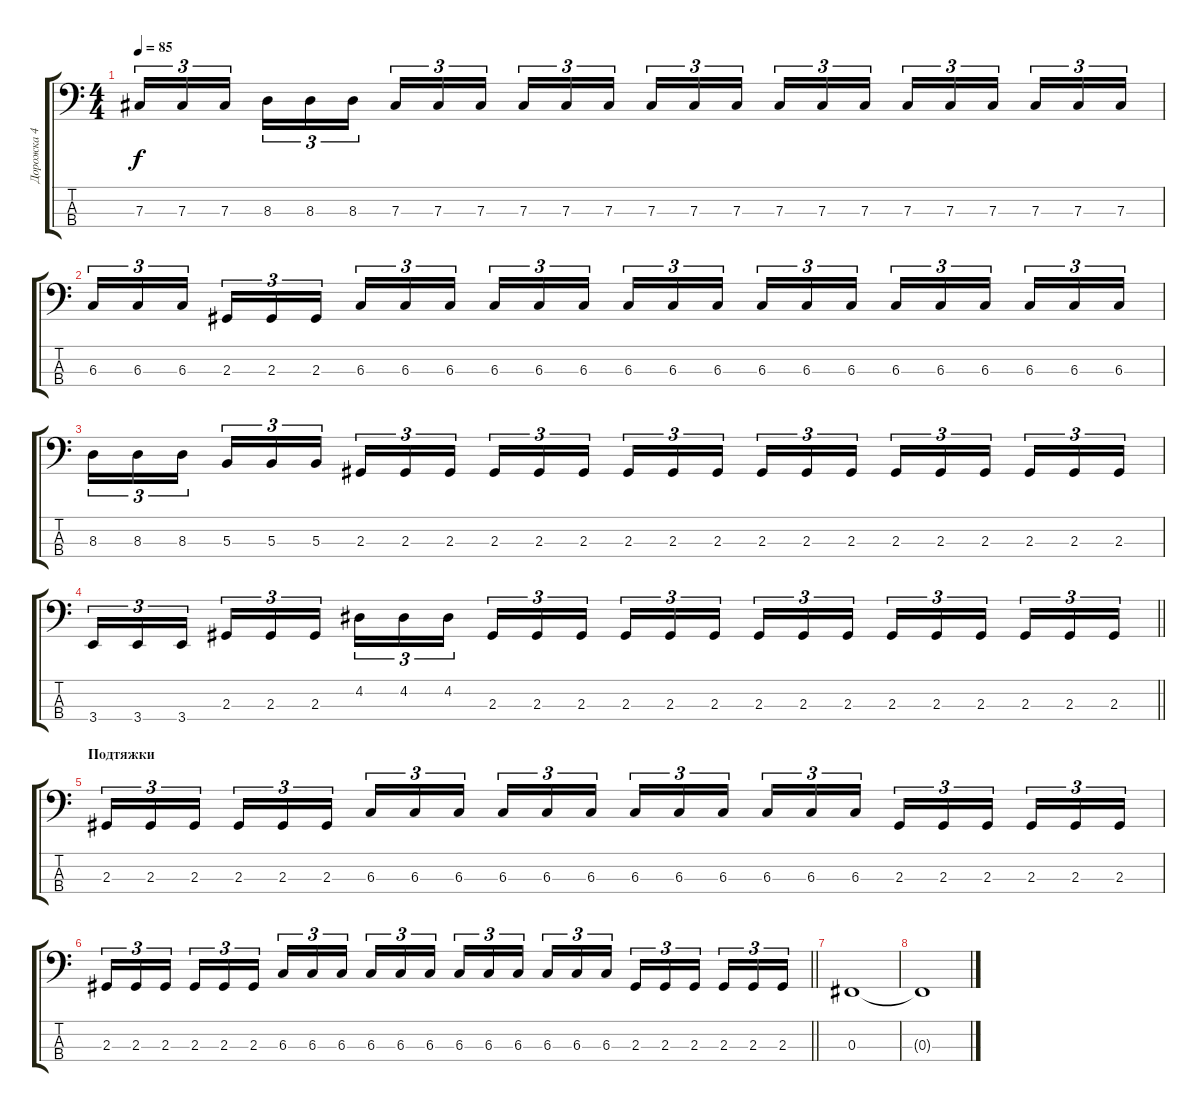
\track ("Дорожка 4" "Дорожка 4") {instrument electricbassfinger}
\staff {score tabs}
\tuning (E2 B1 Gb1 Db1) {hide}
\ts (4 4)
\tempo 85
\clef f4
\ks c
7.3.16{tu (3 2) dy f} 7.3.16{tu (3 2)} 7.3.16{tu (3 2) beam splitsecondary} 8.3.16{tu (3 2)} 8.3.16{tu (3 2)} 8.3.16{tu (3 2)} 7.3.16{tu (3 2)} 7.3.16{tu (3 2)} 7.3.16{tu (3 2) beam splitsecondary} 7.3.16{tu (3 2)} 7.3.16{tu (3 2)} 7.3.16{tu (3 2)} 7.3.16{tu (3 2)} 7.3.16{tu (3 2)} 7.3.16{tu (3 2) beam splitsecondary} 7.3.16{tu (3 2)} 7.3.16{tu (3 2)} 7.3.16{tu (3 2)} 7.3.16{tu (3 2)} 7.3.16{tu (3 2)} 7.3.16{tu (3 2) beam splitsecondary} 7.3.16{tu (3 2)} 7.3.16{tu (3 2)} 7.3.16{tu (3 2)} |
6.3.16{tu (3 2)} 6.3.16{tu (3 2)} 6.3.16{tu (3 2) beam splitsecondary} 2.3.16{tu (3 2)} 2.3.16{tu (3 2)} 2.3.16{tu (3 2)} 6.3.16{tu (3 2)} 6.3.16{tu (3 2)} 6.3.16{tu (3 2) beam splitsecondary} 6.3.16{tu (3 2)} 6.3.16{tu (3 2)} 6.3.16{tu (3 2)} 6.3.16{tu (3 2)} 6.3.16{tu (3 2)} 6.3.16{tu (3 2) beam splitsecondary} 6.3.16{tu (3 2)} 6.3.16{tu (3 2)} 6.3.16{tu (3 2)} 6.3.16{tu (3 2)} 6.3.16{tu (3 2)} 6.3.16{tu (3 2) beam splitsecondary} 6.3.16{tu (3 2)} 6.3.16{tu (3 2)} 6.3.16{tu (3 2)} |
8.3.16{tu (3 2)} 8.3.16{tu (3 2)} 8.3.16{tu (3 2) beam splitsecondary} 5.3.16{tu (3 2)} 5.3.16{tu (3 2)} 5.3.16{tu (3 2)} 2.3.16{tu (3 2)} 2.3.16{tu (3 2)} 2.3.16{tu (3 2) beam splitsecondary} 2.3.16{tu (3 2)} 2.3.16{tu (3 2)} 2.3.16{tu (3 2)} 2.3.16{tu (3 2)} 2.3.16{tu (3 2)} 2.3.16{tu (3 2) beam splitsecondary} 2.3.16{tu (3 2)} 2.3.16{tu (3 2)} 2.3.16{tu (3 2)} 2.3.16{tu (3 2)} 2.3.16{tu (3 2)} 2.3.16{tu (3 2) beam splitsecondary} 2.3.16{tu (3 2)} 2.3.16{tu (3 2)} 2.3.16{tu (3 2)} |
\barLineRight lightlight
3.4.16{tu (3 2)} 3.4.16{tu (3 2)} 3.4.16{tu (3 2) beam splitsecondary} 2.3.16{tu (3 2)} 2.3.16{tu (3 2)} 2.3.16{tu (3 2)} 4.2.16{tu (3 2)} 4.2.16{tu (3 2)} 4.2.16{tu (3 2) beam splitsecondary} 2.3.16{tu (3 2)} 2.3.16{tu (3 2)} 2.3.16{tu (3 2)} 2.3.16{tu (3 2)} 2.3.16{tu (3 2)} 2.3.16{tu (3 2) beam splitsecondary} 2.3.16{tu (3 2)} 2.3.16{tu (3 2)} 2.3.16{tu (3 2)} 2.3.16{tu (3 2)} 2.3.16{tu (3 2)} 2.3.16{tu (3 2) beam splitsecondary} 2.3.16{tu (3 2)} 2.3.16{tu (3 2)} 2.3.16{tu (3 2)} |
\section ("" "Подтяжки")
2.3.16{tu (3 2)} 2.3.16{tu (3 2)} 2.3.16{tu (3 2) beam splitsecondary} 2.3.16{tu (3 2)} 2.3.16{tu (3 2)} 2.3.16{tu (3 2)} 6.3.16{tu (3 2)} 6.3.16{tu (3 2)} 6.3.16{tu (3 2) beam splitsecondary} 6.3.16{tu (3 2)} 6.3.16{tu (3 2)} 6.3.16{tu (3 2)} 6.3.16{tu (3 2)} 6.3.16{tu (3 2)} 6.3.16{tu (3 2) beam splitsecondary} 6.3.16{tu (3 2)} 6.3.16{tu (3 2)} 6.3.16{tu (3 2)} 2.3.16{tu (3 2)} 2.3.16{tu (3 2)} 2.3.16{tu (3 2) beam splitsecondary} 2.3.16{tu (3 2)} 2.3.16{tu (3 2)} 2.3.16{tu (3 2)} |
\barLineRight lightlight
2.3.16{tu (3 2)} 2.3.16{tu (3 2)} 2.3.16{tu (3 2) beam splitsecondary} 2.3.16{tu (3 2)} 2.3.16{tu (3 2)} 2.3.16{tu (3 2)} 6.3.16{tu (3 2)} 6.3.16{tu (3 2)} 6.3.16{tu (3 2) beam splitsecondary} 6.3.16{tu (3 2)} 6.3.16{tu (3 2)} 6.3.16{tu (3 2)} 6.3.16{tu (3 2)} 6.3.16{tu (3 2)} 6.3.16{tu (3 2) beam splitsecondary} 6.3.16{tu (3 2)} 6.3.16{tu (3 2)} 6.3.16{tu (3 2)} 2.3.16{tu (3 2)} 2.3.16{tu (3 2)} 2.3.16{tu (3 2) beam splitsecondary} 2.3.16{tu (3 2)} 2.3.16{tu (3 2)} 2.3.16{tu (3 2)} |
\section ("" "")
0.3.1 |
0.3{t}.1
